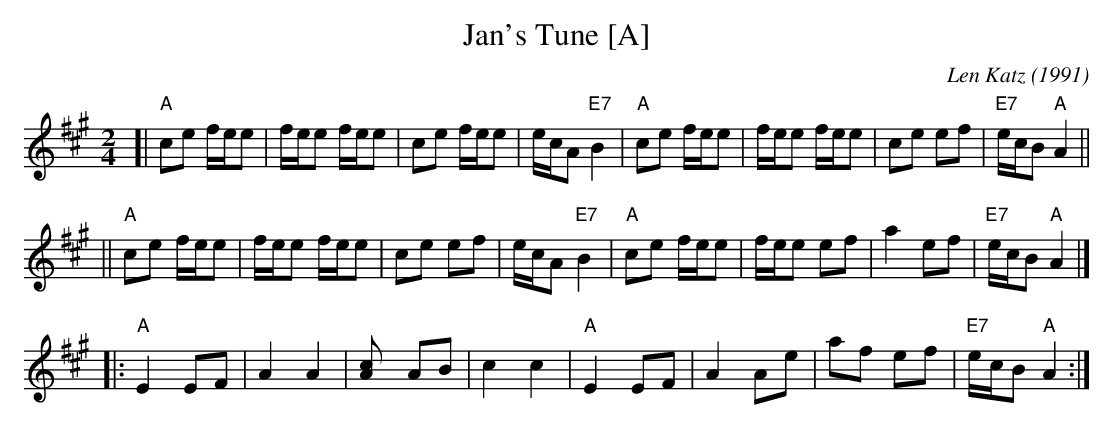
X:1
T: Jan's Tune [A]
C: Len Katz (1991)
M: 2/4
L: 1/16
K: A
[| "A"c2e2 fee2 | fee2 fee2  |  c2e2  fee2 |     ecA2 "E7"B4 \
|  "A"c2e2 fee2 | fee2 fee2  |  c2e2  e2f2 | "E7"ecB2  "A"A4 ||
|| "A"c2e2 fee2 | fee2 fee2  |  c2e2  e2f2 |     ecA2 "E7"B4 \
|  "A"c2e2 fee2 | fee2 e2f2  |  a4    e2f2 | "E7"ecB2  "A"A4 |]
|: "A"E4   E2F2 | A4   A4    | [c4A2] A2B2 |     c4       c4 \
|  "A"E4   E2F2 | A4   A2e2  |  a2f2  e2f2 | "E7"ecB2  "A"A4 :|
